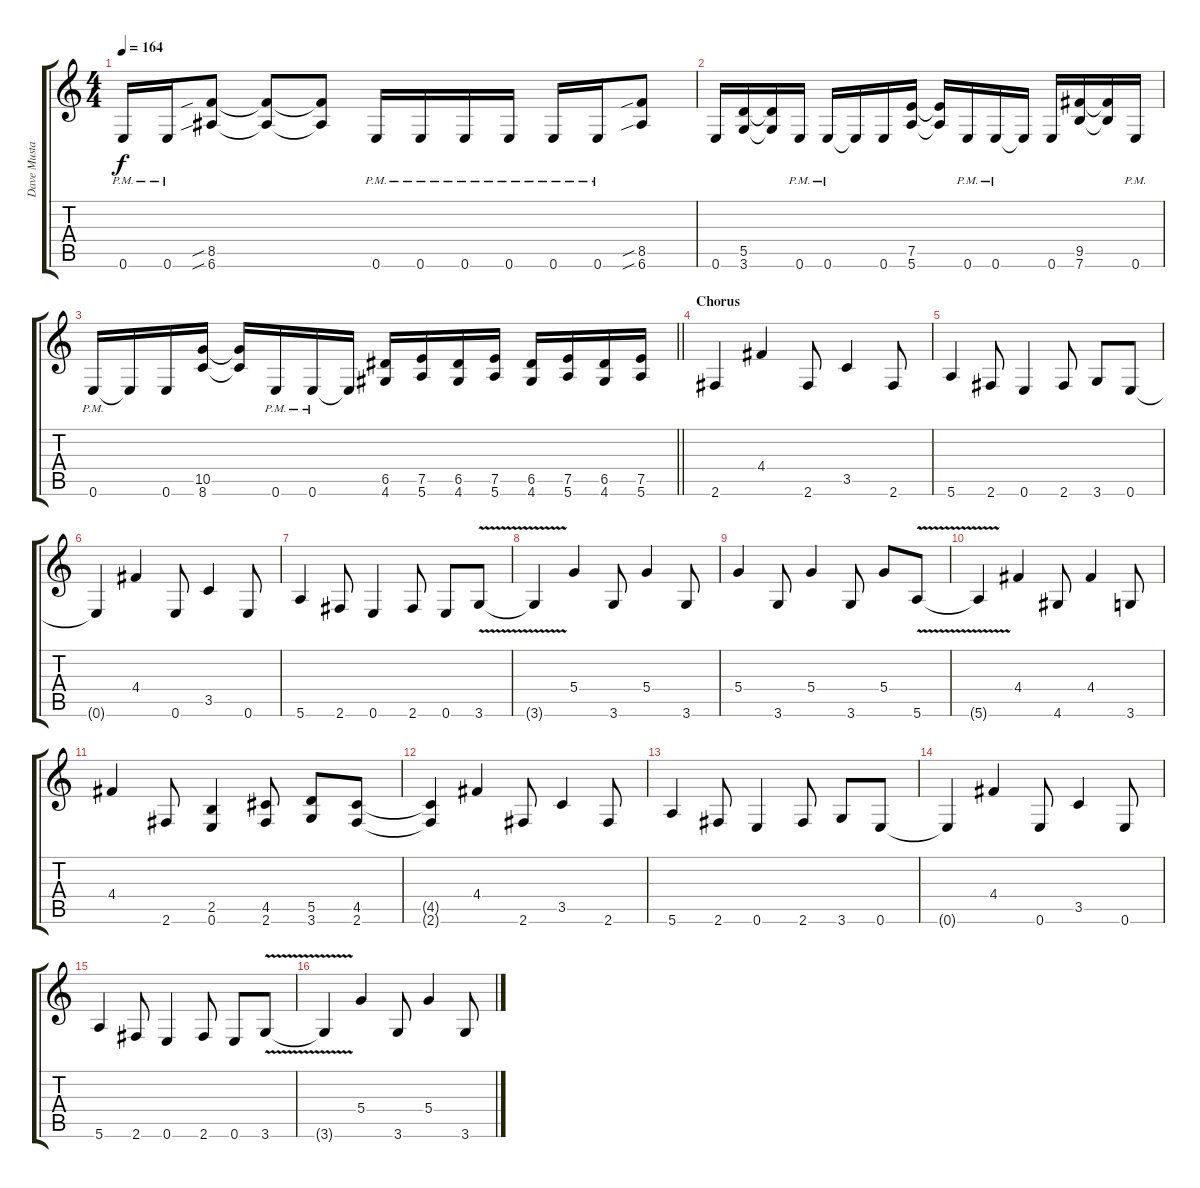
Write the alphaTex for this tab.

\track ("Dave Mustaine " "Dave Musta") {instrument distortionguitar}
\staff {score tabs}
\tuning (E4 B3 G3 D3 A2 E2) {hide}
\ts (4 4)
\tempo 164
\clef g2
\ks c
0.6{pm}.16{dy f} 0.6{pm}.16 (8.5{sib} 6.6{sib}).8 (8.5{t} 6.6{t}).8 (8.5{t} 6.6{t}).8 0.6{pm}.16 0.6{pm}.16 0.6{pm}.16 0.6{pm}.16 0.6{pm}.16 0.6{pm}.16 (8.5{sib} 6.6{sib}).8 |
0.6.16 (5.5 3.6).16 (5.5{t} 3.6{t}).16 0.6{pm}.16 0.6{pm}.16 0.6{t}.16 0.6.16 (7.5 5.6).16 (7.5{t} 5.6{t}).16 0.6{pm}.16 0.6{pm}.16 0.6{t}.16 0.6.16 (9.5 7.6).16 (9.5{t} 7.6{t}).16 0.6{pm}.16 |
\barLineRight lightlight
0.6{pm}.16 0.6{t}.16 0.6.16 (10.5 8.6).16 (10.5{t} 8.6{t}).16 0.6{pm}.16 0.6{pm}.16 0.6{t}.16 (6.5 4.6).16 (7.5 5.6).16 (6.5 4.6).16 (7.5 5.6).16 (6.5 4.6).16 (7.5 5.6).16 (6.5 4.6).16 (7.5 5.6).16 |
\section ("" "Chorus")
2.6.4 4.4.4 2.6.8 3.5.4 2.6.8 |
5.6.4 2.6.8 0.6.4 2.6.8 3.6.8 0.6.8 |
0.6{t}.4 4.4.4 0.6.8 3.5.4 0.6.8 |
5.6.4 2.6.8 0.6.4 2.6.8 0.6.8 3.6{v}.8 |
3.6{t}.4 5.4.4 3.6.8 5.4.4 3.6.8 |
5.4.4 3.6.8 5.4.4 3.6.8 5.4.8 5.6{v}.8 |
5.6{t}.4 4.4.4 4.6.8 4.4.4 3.6.8 |
4.4.4 2.6.8 (2.5 0.6).4 (4.5 2.6).8 (5.5 3.6).8 (4.5 2.6).8 |
(4.5{t} 2.6{t}).4 4.4.4 2.6.8 3.5.4 2.6.8 |
5.6.4 2.6.8 0.6.4 2.6.8 3.6.8 0.6.8 |
0.6{t}.4 4.4.4 0.6.8 3.5.4 0.6.8 |
5.6.4 2.6.8 0.6.4 2.6.8 0.6.8 3.6{v}.8 |
3.6{t}.4 5.4.4 3.6.8 5.4.4 3.6.8
